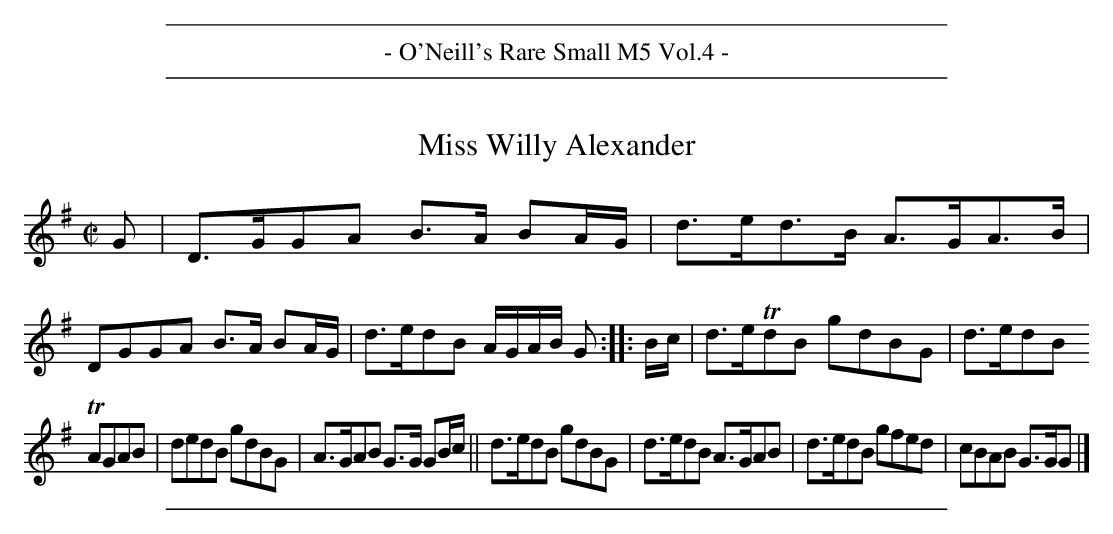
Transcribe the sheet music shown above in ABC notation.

X:1
T: Miss Willy Alexander
M: C|
L: 1/8
K: G
G |\
D>GGA B>A BA/G/ | d>ed>B A>GA>B | DGGA B>A BA/G/ | d>edB A/G/A/B/ G :: B/c/ | d>eTdB gdBG | d>edB
TAGAB | dedB gdBG | A>GAB G>G GB/c/ || d>edB gdBG | d>edB A>GAB | d>edB gfed | cBAB G>GG |]
